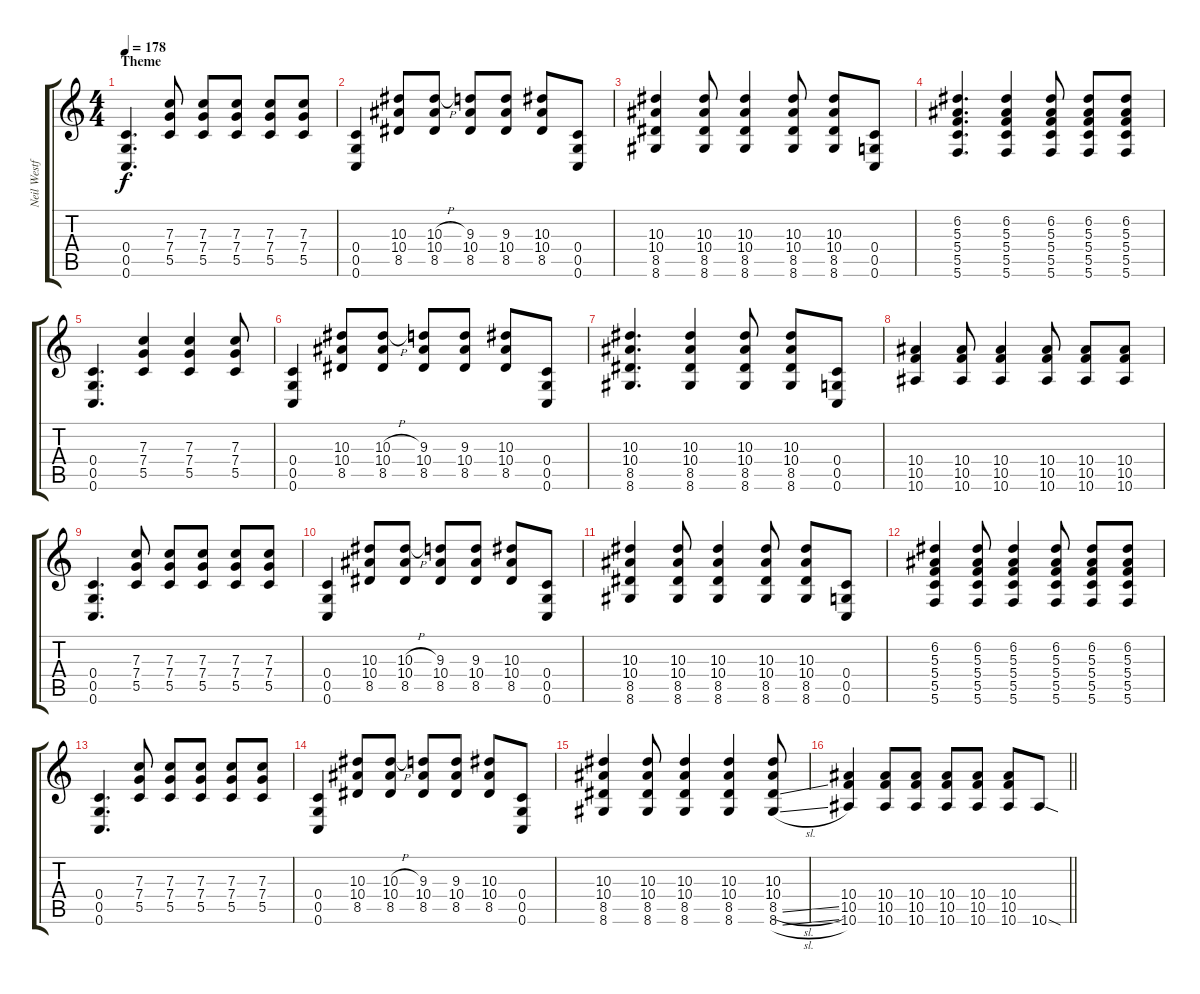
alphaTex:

\track ("Neil Westfall" "Neil Westf") {instrument distortionguitar}
\staff {score tabs}
\tuning (D4 A3 F3 C3 G2 C2) {hide}
\ts (4 4)
\section ("" "Theme")
\tempo 178
\clef g2
\ks c
(0.4 0.5 0.6).4{d dy f} (7.3 7.4 5.5).8 (7.3 7.4 5.5).8 (7.3 7.4 5.5).8 (7.3 7.4 5.5).8 (7.3 7.4 5.5).8 |
(0.4 0.5 0.6).4 (10.3 10.4 8.5).8 (10.3{h} 10.4 8.5).8 (9.3 10.4 8.5).8 (9.3 10.4 8.5).8 (10.3 10.4 8.5).8 (0.4 0.5 0.6).8 |
(10.3 10.4 8.5 8.6).4 (10.3 10.4 8.5 8.6).8 (10.3 10.4 8.5 8.6).4 (10.3 10.4 8.5 8.6).8 (10.3 10.4 8.5 8.6).8 (0.4 0.5 0.6).8 |
(6.2 5.3 5.4 5.5 5.6).4{d} (6.2 5.3 5.4 5.5 5.6).4 (6.2 5.3 5.4 5.5 5.6).8 (6.2 5.3 5.4 5.5 5.6).8 (6.2 5.3 5.4 5.5 5.6).8 |
(0.4 0.5 0.6).4{d} (7.3 7.4 5.5).4 (7.3 7.4 5.5).4 (7.3 7.4 5.5).8 |
(0.4 0.5 0.6).4 (10.3 10.4 8.5).8 (10.3{h} 10.4 8.5).8 (9.3 10.4 8.5).8 (9.3 10.4 8.5).8 (10.3 10.4 8.5).8 (0.4 0.5 0.6).8 |
(10.3 10.4 8.5 8.6).4{d} (10.3 10.4 8.5 8.6).4 (10.3 10.4 8.5 8.6).8 (10.3 10.4 8.5 8.6).8 (0.4 0.5 0.6).8 |
(10.4 10.5 10.6).4 (10.4 10.5 10.6).8 (10.4 10.5 10.6).4 (10.4 10.5 10.6).8 (10.4 10.5 10.6).8 (10.4 10.5 10.6).8 |
(0.4 0.5 0.6).4{d} (7.3 7.4 5.5).8 (7.3 7.4 5.5).8 (7.3 7.4 5.5).8 (7.3 7.4 5.5).8 (7.3 7.4 5.5).8 |
(0.4 0.5 0.6).4 (10.3 10.4 8.5).8 (10.3{h} 10.4 8.5).8 (9.3 10.4 8.5).8 (9.3 10.4 8.5).8 (10.3 10.4 8.5).8 (0.4 0.5 0.6).8 |
(10.3 10.4 8.5 8.6).4 (10.3 10.4 8.5 8.6).8 (10.3 10.4 8.5 8.6).4 (10.3 10.4 8.5 8.6).8 (10.3 10.4 8.5 8.6).8 (0.4 0.5 0.6).8 |
(6.2 5.3 5.4 5.5 5.6).4 (6.2 5.3 5.4 5.5 5.6).8 (6.2 5.3 5.4 5.5 5.6).4 (6.2 5.3 5.4 5.5 5.6).8 (6.2 5.3 5.4 5.5 5.6).8 (6.2 5.3 5.4 5.5 5.6).8 |
(0.4 0.5 0.6).4{d} (7.3 7.4 5.5).8 (7.3 7.4 5.5).8 (7.3 7.4 5.5).8 (7.3 7.4 5.5).8 (7.3 7.4 5.5).8 |
(0.4 0.5 0.6).4 (10.3 10.4 8.5).8 (10.3{h} 10.4 8.5).8 (9.3 10.4 8.5).8 (9.3 10.4 8.5).8 (10.3 10.4 8.5).8 (0.4 0.5 0.6).8 |
(10.3 10.4 8.5 8.6).4 (10.3 10.4 8.5 8.6).8 (10.3 10.4 8.5 8.6).4 (10.3 10.4 8.5 8.6).4 (10.3 10.4 8.5{sl} 8.6{sl}).8 |
\barLineRight lightlight
(10.4 10.5 10.6).4 (10.4 10.5 10.6).8 (10.4 10.5 10.6).8 (10.4 10.5 10.6).8 (10.4 10.5 10.6).8 (10.4 10.5 10.6).8 10.6{sod}.8
